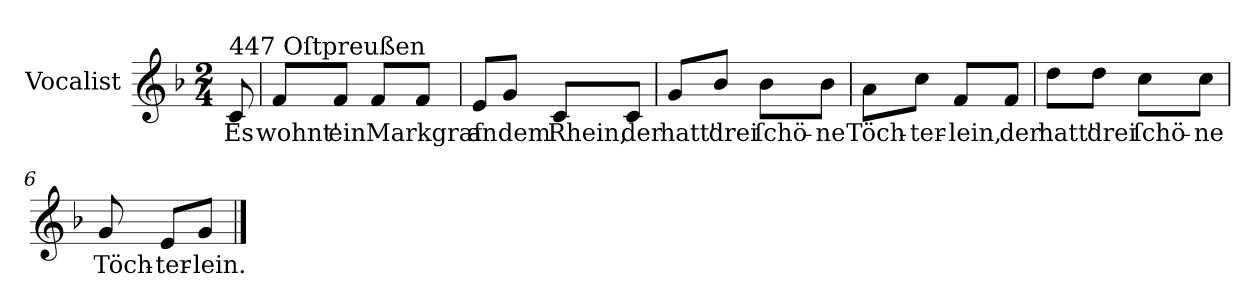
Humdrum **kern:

**kern	**text
*part1	*part1
*staff1	*staff1
*I"Vocalist	*
*k[b-]	*
*F:	*
*M2/4	*
=	=
!LO:TX:a:t=447 Oſtpreußen	!
8c	Es
=1	=1
8fL	wohnt'
8fJ	ein
8fL	Markgraf
8fJ	.
=2	=2
8eL	an
8gJ	dem
8cL	Rhein,
8cJ	der
=3	=3
8gL	hatt'
8b-J	drei
8b-L	ſchö-
8b-J	-ne
=4	=4
8aL	Töch-
8ccJ	-ter-
8fL	-lein,
8fJ	der
=5	=5
8ddL	hatt'
8ddJ	drei
8ccL	ſchö-
8ccJ	-ne
=6	=6
8g	Töch-
8eL	-ter-
8gJ	-lein.
==	==
*-	*-
